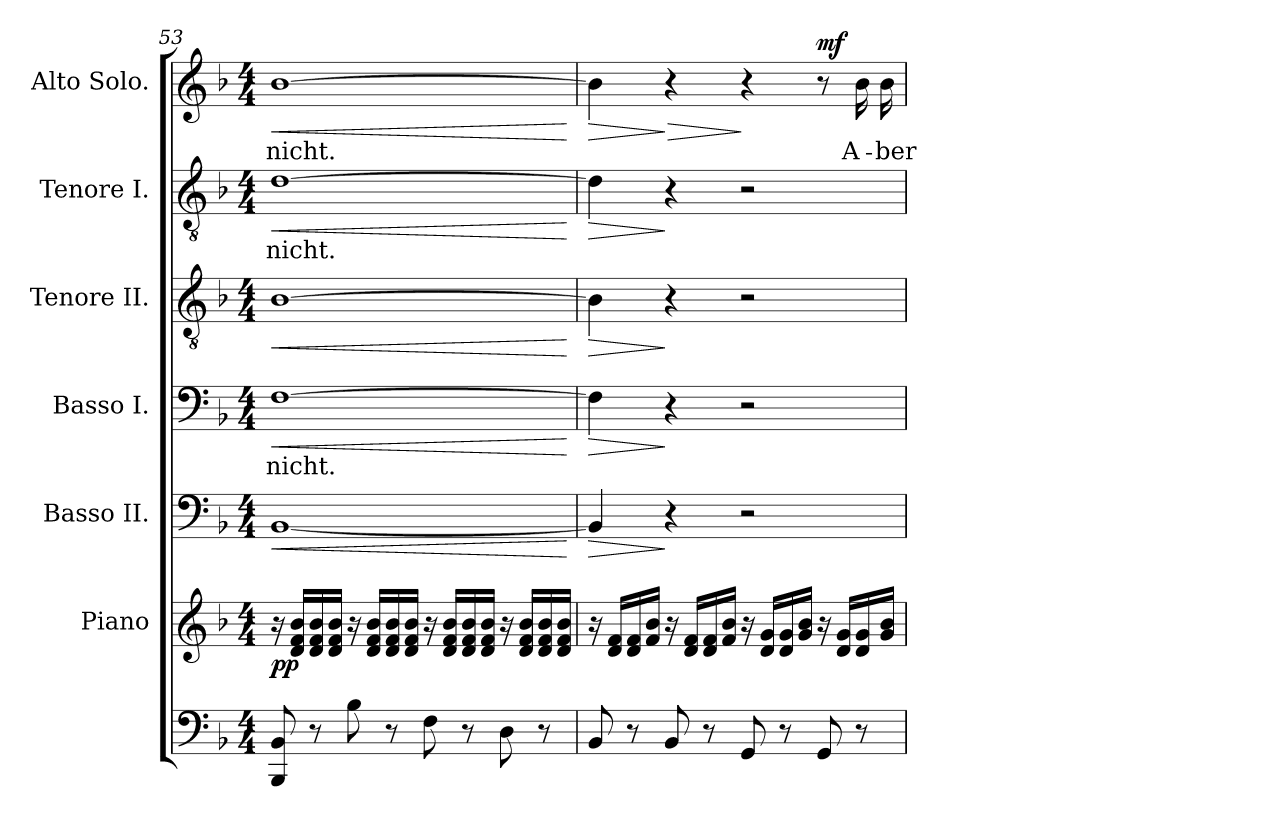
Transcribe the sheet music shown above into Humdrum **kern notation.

**kern	**kern	**dynam	**kern	**dynam	**kern	**text	**dynam	**kern	**dynam	**kern	**text	**dynam	**kern	**text	**dynam
*part7	*part6	*part6	*part5	*part5	*part4	*part4	*part4	*part3	*part3	*part2	*part2	*part2	*part1	*part1	*part1
*staff7	*staff6	*staff6	*staff5	*staff5	*staff4	*staff4	*staff4	*staff3	*staff3	*staff2	*staff2	*staff2	*staff1	*staff1	*staff1
*	*I"Piano	*	*I"Basso II.	*	*I"Basso I.	*	*	*I"Tenore II.	*	*I"Tenore I.	*	*	*I"Alto Solo.	*	*
*	*I'Piano	*	*I'Basso II.	*	*I'Basso I.	*	*	*I'Tenore II.	*	*I'Tenore I.	*	*	*I'Alto Solo.	*	*
!!LO:LB:g=z
*clefF4	*clefG2	*	*clefF4	*	*clefF4	*	*	*clefGv2	*	*clefGv2	*	*	*clefG2	*	*
*k[b-]	*k[b-]	*	*k[b-]	*	*k[b-]	*	*	*k[b-]	*	*k[b-]	*	*	*k[b-]	*	*
*F:	*F:	*	*F:	*	*F:	*	*	*F:	*	*F:	*	*	*F:	*	*
*M4/4	*M4/4	*	*M4/4	*	*M4/4	*	*	*M4/4	*	*M4/4	*	*	*M4/4	*	*
=53	=53	=53	=53	=53	=53	=53	=53	=53	=53	=53	=53	=53	=53	=53	=53
!	!	!	!	!LO:HP:b	!	!	!	!	!	!	!	!	!	!	!
!	!	!	!	!	!	!LO:LY:b:color=#000000	!LO:HP:b	!	!LO:HP:b	!	!	!	!	!	!
!	!	!	!	!	!	!	!	!	!	!	!LO:LY:b:color=#000000	!LO:HP:b	!	!	!
!	!	!	!	!	!	!	!	!	!	!	!	!	!	!LO:LY:b:color=#000000	!LO:HP:b
8BBB-i/ 8BB-i	16r	pp	[1BB-i	<	[1Fi	nicht.	<	[1B-i	<	[1di	nicht.	<	[1b-i	nicht.	<
.	16di/ 16fi 16b-iLL	.	.	.	.	.	.	.	.	.	.	.	.	.	.
8r	16di/ 16fi 16b-i	.	.	.	.	.	.	.	.	.	.	.	.	.	.
.	16di/ 16fi 16b-iJJ	.	.	.	.	.	.	.	.	.	.	.	.	.	.
8B-i\	16r	.	.	.	.	.	.	.	.	.	.	.	.	.	.
.	16di/ 16fi 16b-iLL	.	.	.	.	.	.	.	.	.	.	.	.	.	.
8r	16di/ 16fi 16b-i	.	.	.	.	.	.	.	.	.	.	.	.	.	.
.	16di/ 16fi 16b-iJJ	.	.	.	.	.	.	.	.	.	.	.	.	.	.
8Fi\	16r	.	.	.	.	.	.	.	.	.	.	.	.	.	.
.	16di/ 16fi 16b-iLL	.	.	.	.	.	.	.	.	.	.	.	.	.	.
8r	16di/ 16fi 16b-i	.	.	.	.	.	.	.	.	.	.	.	.	.	.
.	16di/ 16fi 16b-iJJ	.	.	.	.	.	.	.	.	.	.	.	.	.	.
8Di\	16r	.	.	.	.	.	.	.	.	.	.	.	.	.	.
.	16di/ 16fi 16b-iLL	.	.	.	.	.	.	.	.	.	.	.	.	.	.
8r	16di/ 16fi 16b-i	.	.	.	.	.	.	.	.	.	.	.	.	.	.
.	16di/ 16fi 16b-iJJ	.	.	.	.	.	.	.	.	.	.	.	.	.	.
.	.	.	.	[	.	.	[	.	[	.	.	[	.	.	[
=54	=54	=54	=54	=54	=54	=54	=54	=54	=54	=54	=54	=54	=54	=54	=54
!	!	!	!	!LO:HP:b	!	!	!LO:HP:b	!	!LO:HP:b	!	!	!LO:HP:b	!	!	!LO:HP:b
8BB-i/	16r	.	4BB-i/]	>	4Fi\]	.	>	4B-i\]	>	4di\]	.	>	4b-i\]	.	>
.	16di/ 16fiLL	.	.	.	.	.	.	.	.	.	.	.	.	.	.
8r	16di/ 16fi	.	.	.	.	.	.	.	.	.	.	.	.	.	.
.	16fi/ 16b-iJJ	.	.	.	.	.	.	.	.	.	.	.	.	.	.
!	!	!	!	!	!	!	!	!	!	!	!	!	!	!	!LO:HP:n=1:b
8BB-i/	16r	.	4r	]	4r	.	]	4r	]	4r	.	]	4r	.	] >
.	16di/ 16fiLL	.	.	.	.	.	.	.	.	.	.	.	.	.	.
8r	16di/ 16fi	.	.	.	.	.	.	.	.	.	.	.	.	.	.
.	16fi/ 16b-iJJ	.	.	.	.	.	.	.	.	.	.	.	.	.	.
8GGi/	16r	.	2r	.	2r	.	.	2r	.	2r	.	.	4r	.	]
.	16di/ 16giLL	.	.	.	.	.	.	.	.	.	.	.	.	.	.
8r	16di/ 16gi	.	.	.	.	.	.	.	.	.	.	.	.	.	.
.	16gi/ 16b-iJJ	.	.	.	.	.	.	.	.	.	.	.	.	.	.
8GGi/	16r	.	.	.	.	.	.	.	.	.	.	.	8r	.	mf
.	16di/ 16giLL	.	.	.	.	.	.	.	.	.	.	.	.	.	.
!	!	!	!	!	!	!	!	!	!	!	!	!	!	!LO:LY:b:color=#000000	!
8r	16di/ 16gi	.	.	.	.	.	.	.	.	.	.	.	16b-i\	A-	.
!	!	!	!	!	!	!	!	!	!	!	!	!	!	!LO:LY:b:color=#000000	!
.	16gi/ 16b-iJJ	.	.	.	.	.	.	.	.	.	.	.	16b-i\	-ber	.
=	=	=	=	=	=	=	=	=	=	=	=	=	=	=	=
*-	*-	*-	*-	*-	*-	*-	*-	*-	*-	*-	*-	*-	*-	*-	*-
